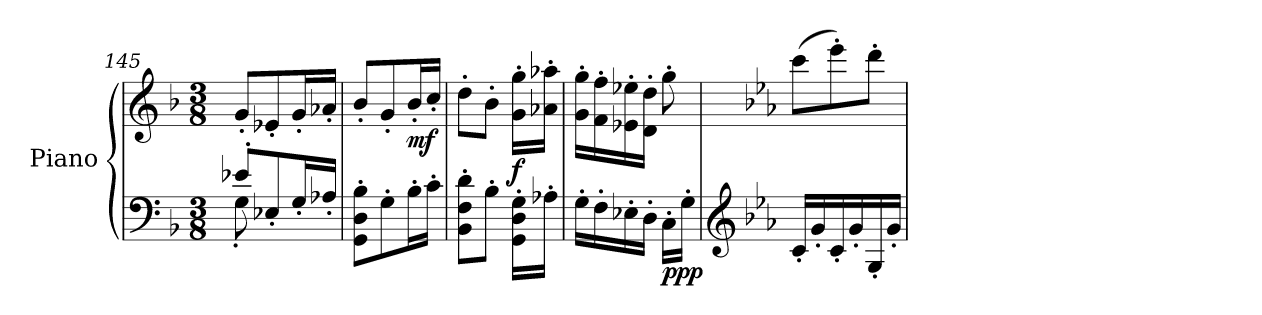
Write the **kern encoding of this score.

**kern	**kern	**dynam
*part1	*part1	*part1
*staff2	*staff1	*staff1/2
*I"Piano	*	*
*I'Pno.	*	*
*clefF4	*clefG2	*
*k[b-]	*k[b-]	*
*M3/8	*M3/8	*
=145	=145	=145
*^	*	*
8e-X'/L	8G'\	8g'/L	.
8E-X'/	4ryy	8e-X'/	.
16G'/L	.	16g'/L	.
16A-X'/JJ	.	16a-X'/JJ	.
*v	*v	*	*
!!LO:LB:g=z
=146	=146	=146
8GG\' 8D\' 8B-\'L	8b-'/L	.
8G'\	8g'/	.
!	!	!LO:DY:b
16B-'\L	16b-'/L	mf
16c'\JJ	16cc'/JJ	.
=147	=147	=147
8BB-\' 8F\' 8d\'L	8dd'\L	.
8B-'\J	8b-'\J	.
!	!	!LO:DY:b
16GG\' 16D\' 16G\'LL	16g\' 16gg\'LL	f
16A-X'\JJ	16a-X\' 16aa-X\'JJ	.
=148	=148	=148
16G'\LL	16g\' 16gg\'LL	.
16F'\	16f\' 16ff\'	.
16E-X'\	16e-X\' 16ee-X\'	.
16D'\JJ	16d\' 16dd\'JJ	.
!	!	!LO:DY:b=2
!	!	!LO:DY:n=1:b
16C'\LL	8gg'\	pp p
16G'\JJ	.	.
=149	=149	=149
*clefG2	*	*
*k[b-e-a-]	*k[b-e-a-]	*
16c'/LL	(>8ccc\L	.
16g'/	.	.
16c'/	8eee-'\)	.
16g'/	.	.
16G'/	8ddd'\J	.
16g'/JJ	.	.
=	=	=
*-	*-	*-
